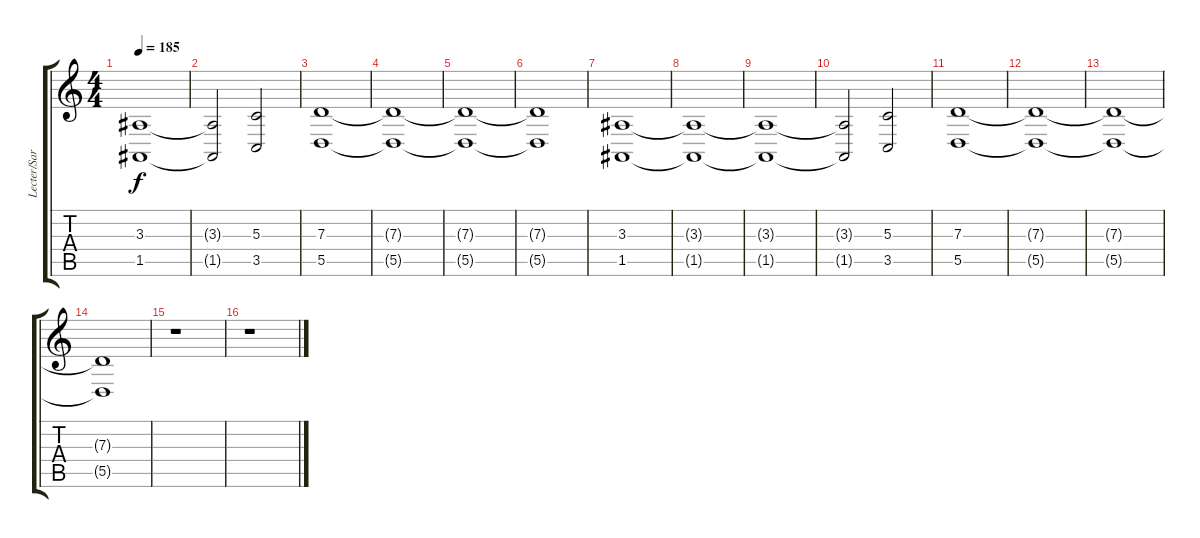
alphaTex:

\track ("Lecter/Sarah (Keyb/Choir)" "Lecter/Sar") {instrument pad4choir}
\staff {score tabs}
\tuning (E4 B3 G3 D3 A2 D2) {hide}
\ts (4 4)
\tempo 185
\clef g2
\ks c
(3.3{t} 1.5{t}).1{dy f} |
(3.3{t} 1.5{t}).2 (5.3 3.5).2 |
(7.3 5.5).1 |
(7.3{t} 5.5{t}).1 |
(7.3{t} 5.5{t}).1 |
(7.3{t} 5.5{t}).1 |
(3.3 1.5).1 |
(3.3{t} 1.5{t}).1 |
(3.3{t} 1.5{t}).1 |
(3.3{t} 1.5{t}).2 (5.3 3.5).2 |
(7.3 5.5).1 |
(7.3{t} 5.5{t}).1 |
(7.3{t} 5.5{t}).1 |
(7.3{t} 5.5{t}).1 |
r.1 |
r.1
